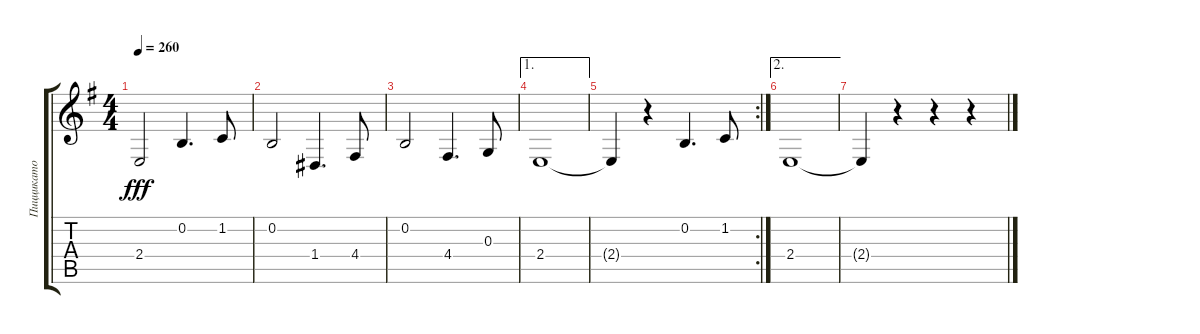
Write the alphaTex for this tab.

\track ("Пиццикато" "Пиццикато") {instrument pizzicatostrings}
\staff {score tabs}
\tuning (E4 B3 G3 D3 A2 E2) {hide}
\ts (4 4)
\tempo 260
\clef g2
\ks g
2.4.2{dy fff} 0.2.4{d} 1.2.8 |
0.2.2 1.4.4{d} 4.4.8 |
0.2.2 4.4.4{d} 0.3.8 |
\ae 1
2.4.1 |
\rc 2
2.4{t}.4 r.4 0.2.4{d} 1.2.8 |
\ae 2
2.4.1 |
2.4{t}.4 r.4 r.4 r.4
